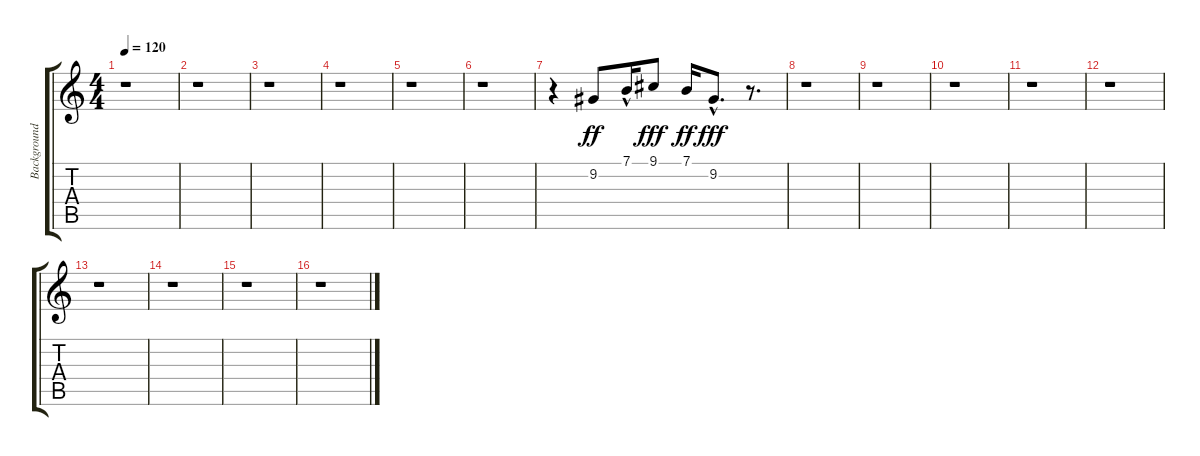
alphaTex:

\track ("Background Vocals" "Background") {instrument choiraahs}
\staff {score tabs}
\tuning (E4 B3 G3 D3 A2 E2) {hide}
\ts (4 4)
\tempo 120
\clef g2
\ks c
r.1{dy ff} |
r.1 |
r.1 |
r.1 |
r.1 |
r.1 |
r.4 9.2.8 7.1{hac}.16 9.1.8{dy fff} 7.1.16{dy ff} 9.2{hac}.8{d dy fff} r.8{d} |
r.1 |
r.1 |
r.1 |
r.1 |
r.1 |
r.1 |
r.1 |
r.1 |
r.1
